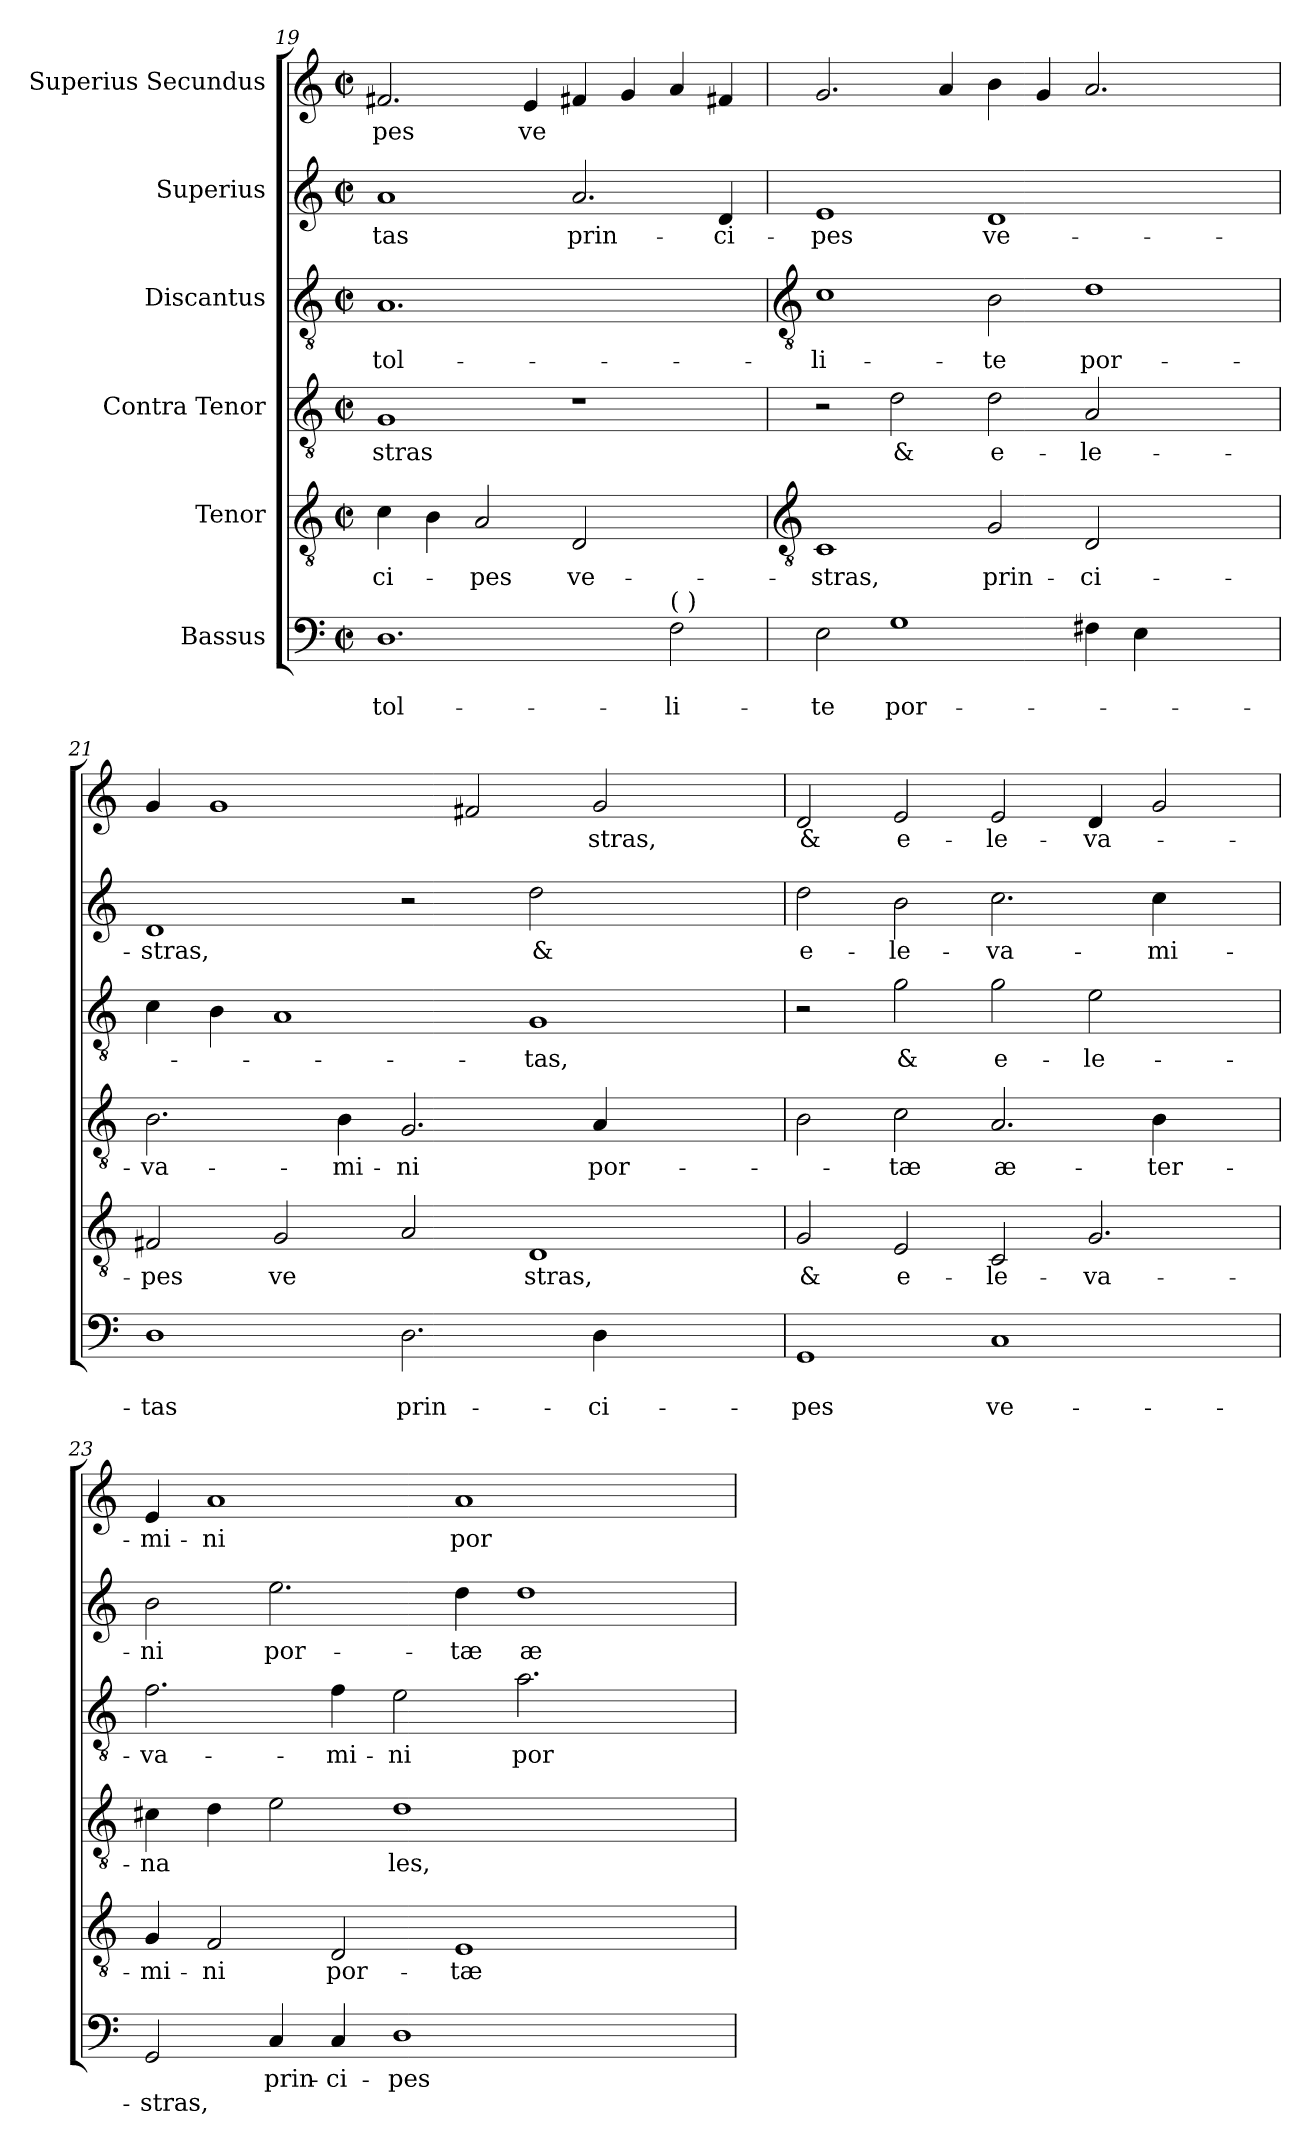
**kern	**text	**text	**kern	**text	**kern	**text	**kern	**text	**kern	**text	**kern	**text
*part6	*part6	*part6	*part5	*part5	*part4	*part4	*part3	*part3	*part2	*part2	*part1	*part1
*staff6	*staff6	*staff6	*staff5	*staff5	*staff4	*staff4	*staff3	*staff3	*staff2	*staff2	*staff1	*staff1
*I"Bassus	*	*	*I"Tenor	*	*I"Contra Tenor	*	*I"Discantus	*	*I"Superius	*	*I"Superius Secundus	*
!!LO:LB:g=z
*clefF4	*	*	*clefGv2	*	*clefGv2	*	*clefGv2	*	*clefG2	*	*clefG2	*
*k[]	*	*	*k[]	*	*k[]	*	*k[]	*	*k[]	*	*k[]	*
*C:	*	*	*C:	*	*C:	*	*C:	*	*C:	*	*C:	*
*M4/2	*	*	*M4/2	*	*M4/2	*	*M4/2	*	*M4/2	*	*M4/2	*
*met(c|)	*	*	*met(c|)	*	*met(c|)	*	*met(c|)	*	*met(c|)	*	*met(c|)	*
=19A	=19A	=19A	=19A	=19A	=19A	=19A	=19A	=19A	=19A	=19A	=19A	=19A
!	!	!LO:LY:b	!	!LO:LY:b	!	!LO:LY:b	!	!LO:LY:b	!	!LO:LY:b	!	!LO:LY:b
1.D	.	-tol-	4c	-ci-	1G	-stras	1.A	-tol-	1a	-tas	2.f#X	-pes
.	.	.	4B	.	.	.	.	.	.	.	.	.
!	!	!	!	!LO:LY:b	!	!	!	!	!	!	!	!
.	.	.	2A	-pes	.	.	.	.	.	.	.	.
!	!	!	!	!	!	!	!	!	!	!	!	!LO:LY:b
.	.	.	.	.	.	.	.	.	.	.	4e	ve
!	!	!	!	!LO:LY:b	!	!	!	!	!	!LO:LY:b	!	!
.	.	.	2D	ve-	1r	.	.	.	2.a	prin-	4f#X	.
.	.	.	.	.	.	.	.	.	.	.	4g	.
!LO:TX:a:t=(  )	!	!	!	!	!	!	!	!	!	!	!	!
!	!	!LO:LY:b	!	!	!	!	!	!	!	!	!	!
2F	.	-li-	2ryy	.	.	.	2ryy	.	.	.	4a	.
!	!	!	!	!	!	!	!	!	!	!LO:LY:b	!	!
.	.	.	.	.	.	.	.	.	4d	-ci-	4f#X	.
!!LO:LB:g=z
=20	=20	=20	=20	=20	=20	=20	=20	=20	=20	=20	=20	=20
*	*	*	*clefGv2	*	*	*	*clefGv2	*	*	*	*	*
!	!	!LO:LY:b	!	!LO:LY:b	!	!	!	!LO:LY:b	!	!LO:LY:b	!	!
2E	.	-te	1C	-stras,	2r	.	1c	-li-	1e	-pes	2.g	.
!	!	!LO:LY:b	!	!	!	!LO:LY:b	!	!	!	!	!	!
1G	.	por-	.	.	2d	&	.	.	.	.	.	.
.	.	.	.	.	.	.	.	.	.	.	4a	.
!	!	!	!	!LO:LY:b	!	!LO:LY:b	!	!LO:LY:b	!	!LO:LY:b	!	!
.	.	.	2G	prin-	2d	e-	2B	-te	1d	ve-	4b	.
.	.	.	.	.	.	.	.	.	.	.	4g	.
!	!	!	!	!LO:LY:b	!	!LO:LY:b	!	!LO:LY:b	!	!	!	!
4F#X	.	.	2D	-ci-	2A	-le-	1d	por-	.	.	2.a	.
4E	.	.	.	.	.	.	.	.	.	.	.	.
2ryy	.	.	2ryy	.	2ryy	.	.	.	2ryy	.	.	.
.	.	.	.	.	.	.	.	.	.	.	4ryy	.
=21A	=21A	=21A	=21A	=21A	=21A	=21A	=21A	=21A	=21A	=21A	=21A	=21A
!	!	!LO:LY:b	!	!LO:LY:b	!	!LO:LY:b	!	!	!	!LO:LY:b	!	!
1D	.	-tas	2F#X	-pes	2.B	-va-	4c	.	1d	-stras,	4g	.
.	.	.	.	.	.	.	4B	.	.	.	1g	.
!	!	!	!	!LO:LY:b	!	!	!	!	!	!	!	!
.	.	.	2G	ve	.	.	1A	.	.	.	.	.
!	!	!	!	!	!	!LO:LY:b	!	!	!	!	!	!
.	.	.	.	.	4B	-mi-	.	.	.	.	.	.
!	!	!LO:LY:b	!	!LO:LY:b	!	!LO:LY:b	!	!	!	!	!	!
2.D	.	prin-	2A	-	2.G	-ni	.	.	2r	.	.	.
.	.	.	.	.	.	.	.	.	.	.	2f#X	.
!	!	!	!	!LO:LY:b	!	!	!	!LO:LY:b	!	!LO:LY:b	!	!
.	.	.	1D	stras,	.	.	1G	-tas,	2dd	&	.	.
!	!	!LO:LY:b	!	!	!	!LO:LY:b	!	!	!	!	!	!LO:LY:b
4D	.	-ci-	.	.	4A	por-	.	.	.	.	2g	stras,
2ryy	.	.	.	.	2ryy	.	.	.	2ryy	.	.	.
.	.	.	.	.	.	.	.	.	.	.	4ryy	.
=22A	=22A	=22A	=22A	=22A	=22A	=22A	=22A	=22A	=22A	=22A	=22A	=22A
!	!	!LO:LY:b	!	!LO:LY:b	!	!	!	!	!	!LO:LY:b	!	!LO:LY:b
1GG	.	-pes	2G	&	2B	.	2r	.	2dd	e-	2d	&
!	!	!	!	!LO:LY:b	!	!LO:LY:b	!	!LO:LY:b	!	!LO:LY:b	!	!LO:LY:b
.	.	.	2E	e-	2c	-tæ	2g	&	2b	-le-	2e	e-
!	!	!LO:LY:b	!	!LO:LY:b	!	!LO:LY:b	!	!LO:LY:b	!	!LO:LY:b	!	!LO:LY:b
1C	.	ve-	2C	-le-	2.A	æ-	2g	e-	2.cc	-va-	2e	-le-
!	!	!	!	!LO:LY:b	!	!	!	!LO:LY:b	!	!	!	!LO:LY:b
.	.	.	2.G	-va-	.	.	2e	-le-	.	.	4d	-va-
!	!	!	!	!	!	!LO:LY:b	!	!	!	!LO:LY:b	!	!
.	.	.	.	.	4B	-ter-	.	.	4cc	-mi-	2g	.
4ryy	.	.	.	.	4ryy	.	4ryy	.	4ryy	.	.	.
=23A	=23A	=23A	=23A	=23A	=23A	=23A	=23A	=23A	=23A	=23A	=23A	=23A
!	!	!LO:LY:b	!	!LO:LY:b	!	!LO:LY:b	!	!LO:LY:b	!	!LO:LY:b	!	!LO:LY:b
2GG	.	-stras,	4G	-mi-	4c#X	-na	2.f	-va-	2b	-ni	4e	-mi-
!	!	!	!	!LO:LY:b	!	!	!	!	!	!	!	!LO:LY:b
.	.	.	2F	-ni	4d	.	.	.	.	.	1a	-ni
!	!LO:LY:b	!	!	!	!	!	!	!	!	!LO:LY:b	!	!
4C	prin-	.	.	.	2e	.	.	.	2.ee	por-	.	.
!	!LO:LY:b	!	!	!LO:LY:b	!	!	!	!LO:LY:b	!	!	!	!
4C	-ci-	.	2D	por-	.	.	4f	-mi-	.	.	.	.
!	!LO:LY:b	!	!	!	!	!LO:LY:b	!	!LO:LY:b	!	!	!	!
1D	-pes	.	.	.	1d	les,	2e	-ni	.	.	.	.
!	!	!	!	!LO:LY:b	!	!	!	!	!	!LO:LY:b	!	!LO:LY:b
.	.	.	1E	-tæ	.	.	.	.	4dd	-tæ	1a	por-
!	!	!	!	!	!	!	!	!LO:LY:b	!	!LO:LY:b	!	!
.	.	.	.	.	.	.	2.a	por-	1dd	æ-	.	.
2ryy	.	.	.	.	2ryy	.	.	.	.	.	.	.
.	.	.	4ryy	.	.	.	4ryy	.	.	.	4ryy	.
=	=	=	=	=	=	=	=	=	=	=	=	=
*-	*-	*-	*-	*-	*-	*-	*-	*-	*-	*-	*-	*-
